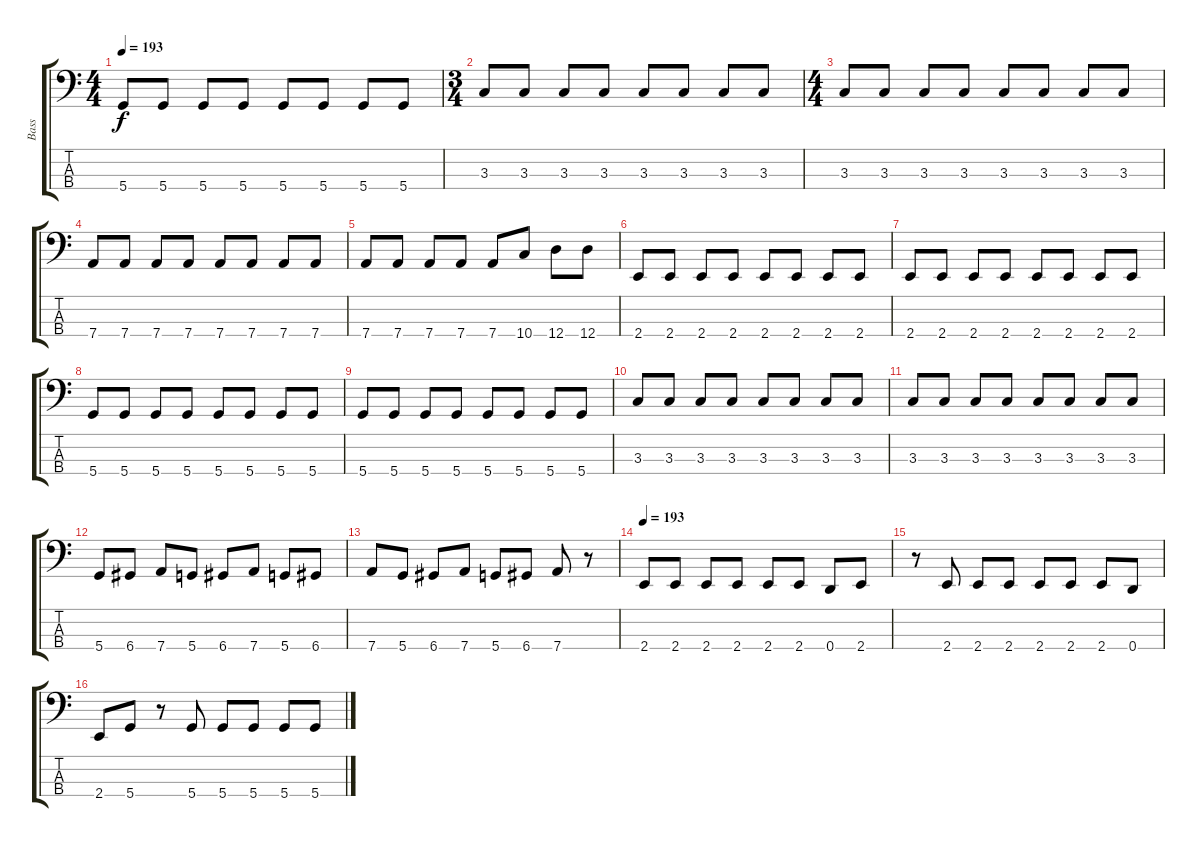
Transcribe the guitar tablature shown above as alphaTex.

\track ("Bass" "Bass") {instrument electricbasspick}
\staff {score tabs}
\tuning (G2 D2 A1 D1) {hide}
\ts (4 4)
\tempo 193
\clef f4
\ks c
5.4.8{dy f} 5.4.8 5.4.8 5.4.8 5.4.8 5.4.8 5.4.8 5.4.8 |
\ts (3 4)
3.3.8 3.3.8 3.3.8 3.3.8 3.3.8 3.3.8 3.3.8 3.3.8 |
\ts (4 4)
3.3.8 3.3.8 3.3.8 3.3.8 3.3.8 3.3.8 3.3.8 3.3.8 |
7.4.8 7.4.8 7.4.8 7.4.8 7.4.8 7.4.8 7.4.8 7.4.8 |
7.4.8 7.4.8 7.4.8 7.4.8 7.4.8 10.4.8 12.4.8 12.4.8 |
2.4.8 2.4.8 2.4.8 2.4.8 2.4.8 2.4.8 2.4.8 2.4.8 |
2.4.8 2.4.8 2.4.8 2.4.8 2.4.8 2.4.8 2.4.8 2.4.8 |
5.4.8 5.4.8 5.4.8 5.4.8 5.4.8 5.4.8 5.4.8 5.4.8 |
5.4.8 5.4.8 5.4.8 5.4.8 5.4.8 5.4.8 5.4.8 5.4.8 |
3.3.8 3.3.8 3.3.8 3.3.8 3.3.8 3.3.8 3.3.8 3.3.8 |
3.3.8 3.3.8 3.3.8 3.3.8 3.3.8 3.3.8 3.3.8 3.3.8 |
5.4.8 6.4.8 7.4.8 5.4.8 6.4.8 7.4.8 5.4.8 6.4.8 |
7.4.8 5.4.8 6.4.8 7.4.8 5.4.8 6.4.8 7.4.8 r.8 |
\tempo 193
2.4.8 2.4.8 2.4.8 2.4.8 2.4.8 2.4.8 0.4.8 2.4.8 |
r.8 2.4.8 2.4.8 2.4.8 2.4.8 2.4.8 2.4.8 0.4.8 |
2.4.8 5.4.8 r.8 5.4.8 5.4.8 5.4.8 5.4.8 5.4.8
